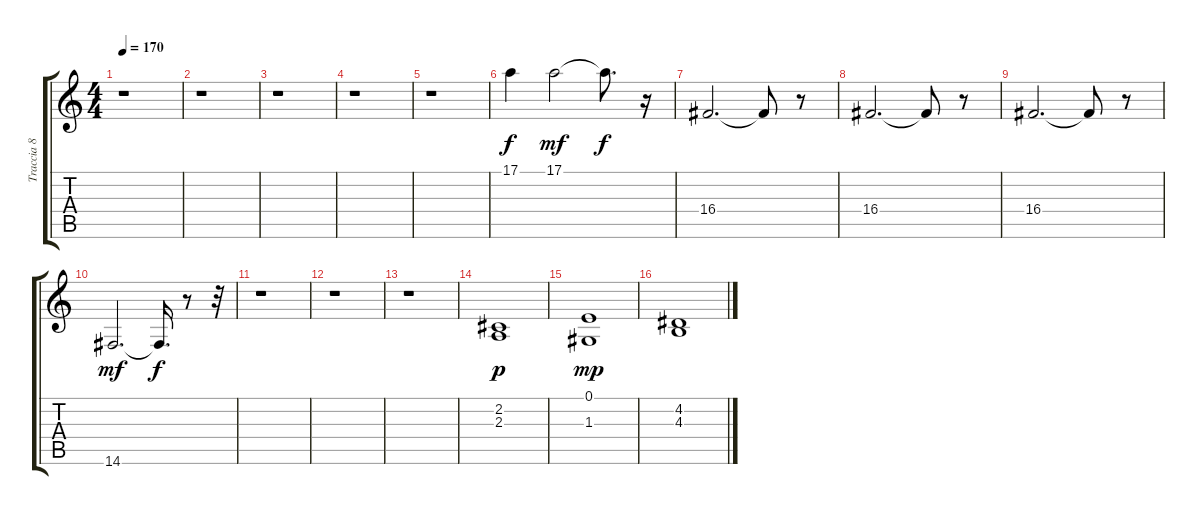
\track ("Traccia 8" "Traccia 8") {instrument pad3polysynth}
\staff {score tabs}
\tuning (E4 B3 G3 D3 A2 E2) {hide}
\ts (4 4)
\tempo 170
\clef g2
\ks c
r.1{dy f} |
r.1 |
r.1 |
r.1 |
r.1 |
17.1.4 17.1.2{dy mf} 17.1{t}.8{d dy f} r.16 |
16.4.2{d} 16.4{t}.8 r.8 |
16.4.2{d} 16.4{t}.8 r.8 |
16.4.2{d} 16.4{t}.8 r.8 |
14.6.2{d dy mf} 14.6{t}.16{d dy f} r.8 r.32 |
r.1 |
r.1 |
r.1 |
(2.2 2.3).1{dy p} |
(0.1 1.3).1{dy mp} |
(4.2 4.3).1
